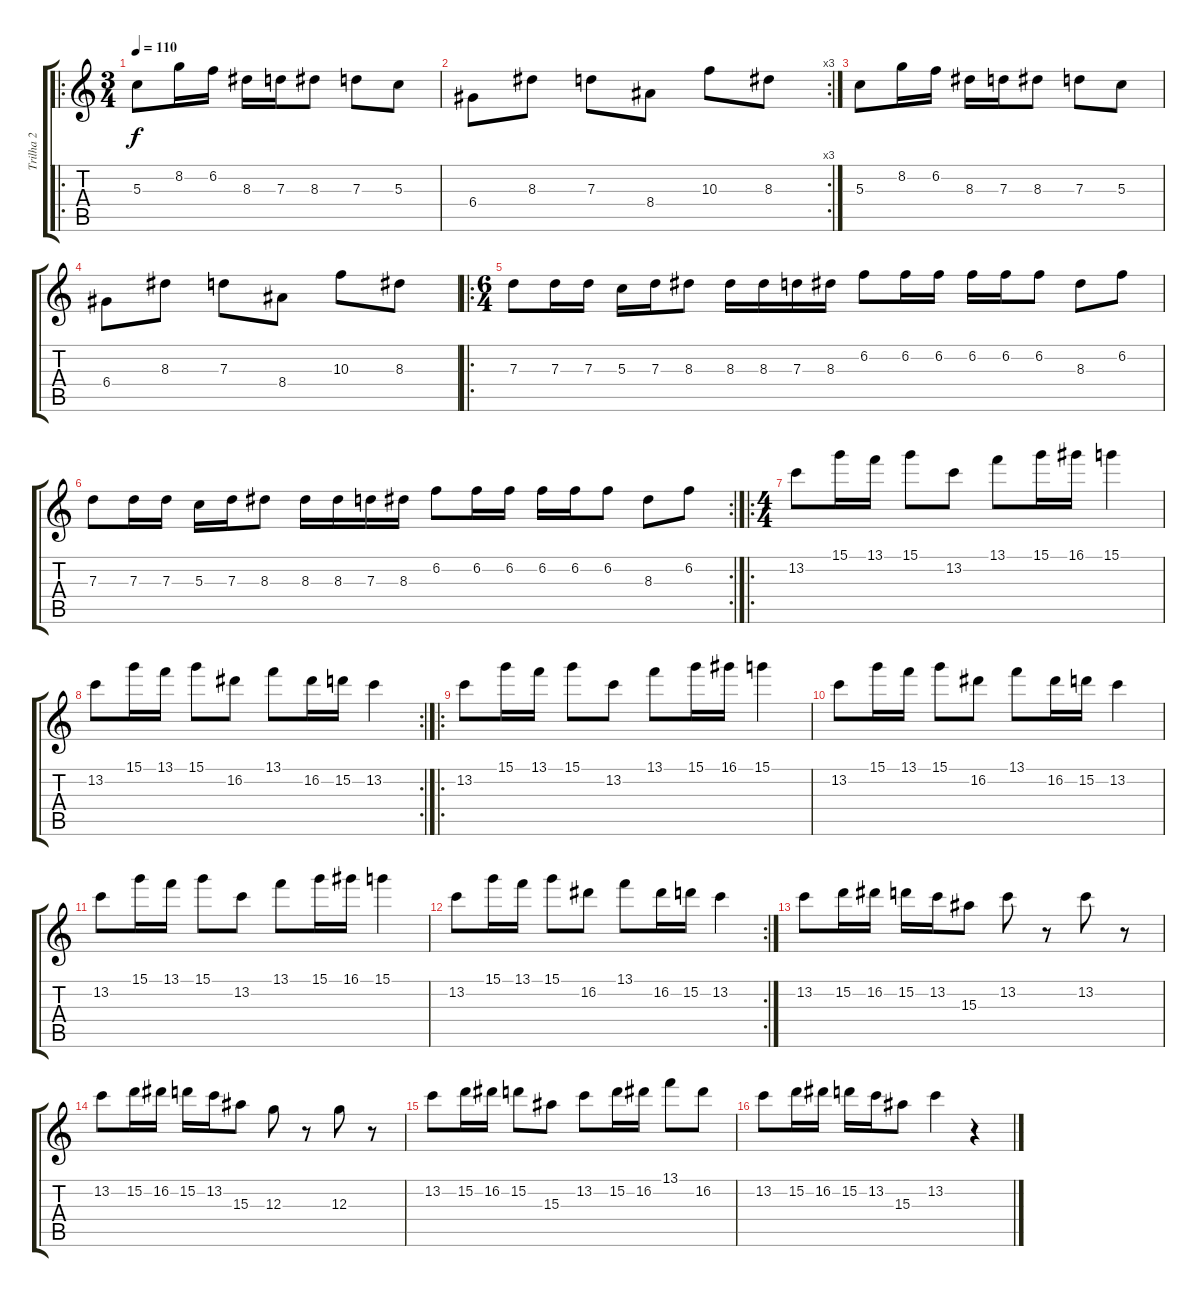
\track ("Trilha 2" "Trilha 2") {instrument distortionguitar}
\staff {score tabs}
\tuning (E4 B3 G3 D3 A2 E2) {hide}
\ro
\ts (3 4)
\tempo 110
\clef g2
\ks c
5.3.8{dy f} 8.2.16 6.2.16 8.3.16 7.3.16 8.3.8 7.3.8 5.3.8 |
\rc 3
6.4.8 8.3.8 7.3.8 8.4.8 10.3.8 8.3.8 |
5.3.8 8.2.16 6.2.16 8.3.16 7.3.16 8.3.8 7.3.8 5.3.8 |
6.4.8 8.3.8 7.3.8 8.4.8 10.3.8 8.3.8 |
\ro
\ts (6 4)
7.3.8 7.3.16 7.3.16 5.3.16 7.3.16 8.3.8 8.3.16 8.3.16 7.3.16 8.3.16 6.2.8 6.2.16 6.2.16 6.2.16 6.2.16 6.2.8 8.3.8 6.2.8 |
\rc 2
7.3.8 7.3.16 7.3.16 5.3.16 7.3.16 8.3.8 8.3.16 8.3.16 7.3.16 8.3.16 6.2.8 6.2.16 6.2.16 6.2.16 6.2.16 6.2.8 8.3.8 6.2.8 |
\ro
\ts (4 4)
13.2.8 15.1.16 13.1.16 15.1.8 13.2.8 13.1.8 15.1.16 16.1.16 15.1.4 |
\rc 2
13.2.8 15.1.16 13.1.16 15.1.8 16.2.8 13.1.8 16.2.16 15.2.16 13.2.4 |
\ro
13.2.8 15.1.16 13.1.16 15.1.8 13.2.8 13.1.8 15.1.16 16.1.16 15.1.4 |
13.2.8 15.1.16 13.1.16 15.1.8 16.2.8 13.1.8 16.2.16 15.2.16 13.2.4 |
13.2.8 15.1.16 13.1.16 15.1.8 13.2.8 13.1.8 15.1.16 16.1.16 15.1.4 |
\rc 2
13.2.8 15.1.16 13.1.16 15.1.8 16.2.8 13.1.8 16.2.16 15.2.16 13.2.4 |
13.2.8 15.2.16 16.2.16 15.2.16 13.2.16 15.3.8 13.2.8 r.8 13.2.8 r.8 |
13.2.8 15.2.16 16.2.16 15.2.16 13.2.16 15.3.8 12.3.8 r.8 12.3.8 r.8 |
13.2.8 15.2.16 16.2.16 15.2.8 15.3.8 13.2.8 15.2.16 16.2.16 13.1.8 16.2.8 |
13.2.8 15.2.16 16.2.16 15.2.16 13.2.16 15.3.8 13.2.4 r.4
